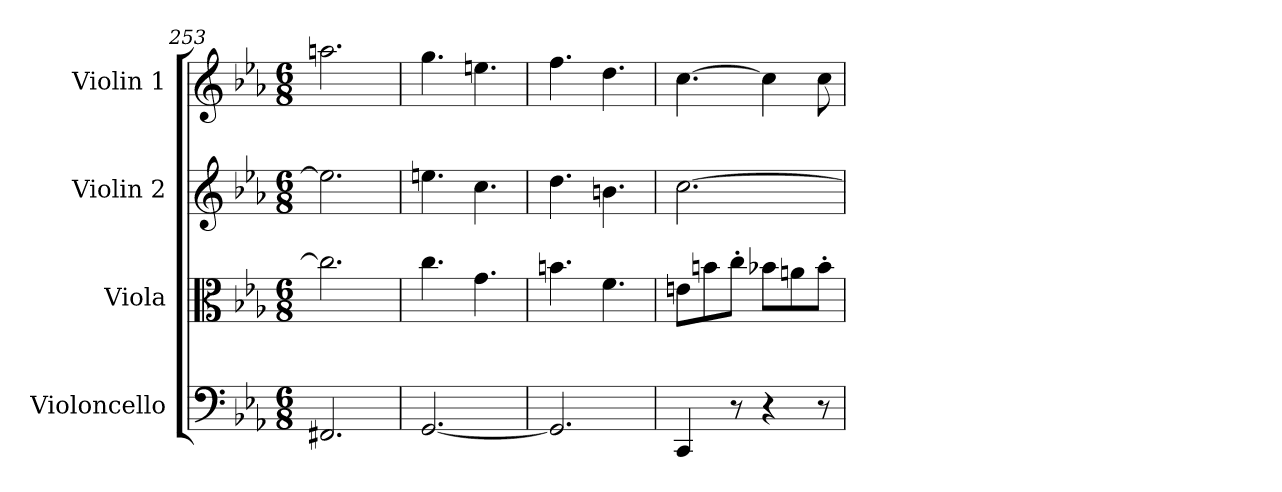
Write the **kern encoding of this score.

**kern	**kern	**kern	**kern
*part4	*part3	*part2	*part1
*staff4	*staff3	*staff2	*staff1
*I"Violoncello	*I"Viola	*I"Violin 2	*I"Violin 1
*I'Vc	*I'Vla	*I'Vln	*I'Vln
*clefF4	*clefC3	*clefG2	*clefG2
*k[b-e-a-]	*k[b-e-a-]	*k[b-e-a-]	*k[b-e-a-]
*M6/8	*M6/8	*M6/8	*M6/8
=253	=253	=253	=253
2.FF#X/	2.cc\]	2.ee-\]	2.aan\
=254	=254	=254	=254
[2.GG/	4.cc\	4.een\	4.gg\
.	4.g\	4.cc\	4.een\
=255	=255	=255	=255
2.GG/]	4.bn\	4.dd\	4.ff\
.	4.f\	4.bn\	4.dd\
=256	=256	=256	=256
4CC/	8en\L	[2.cc\	[4.cc\
.	8bn\	.	.
8r	8cc'\J	.	.
4r	8b-X\L	.	4cc\]
.	8an\	.	.
8r	8b-'\J	.	8cc\
=	=	=	=
*-	*-	*-	*-
